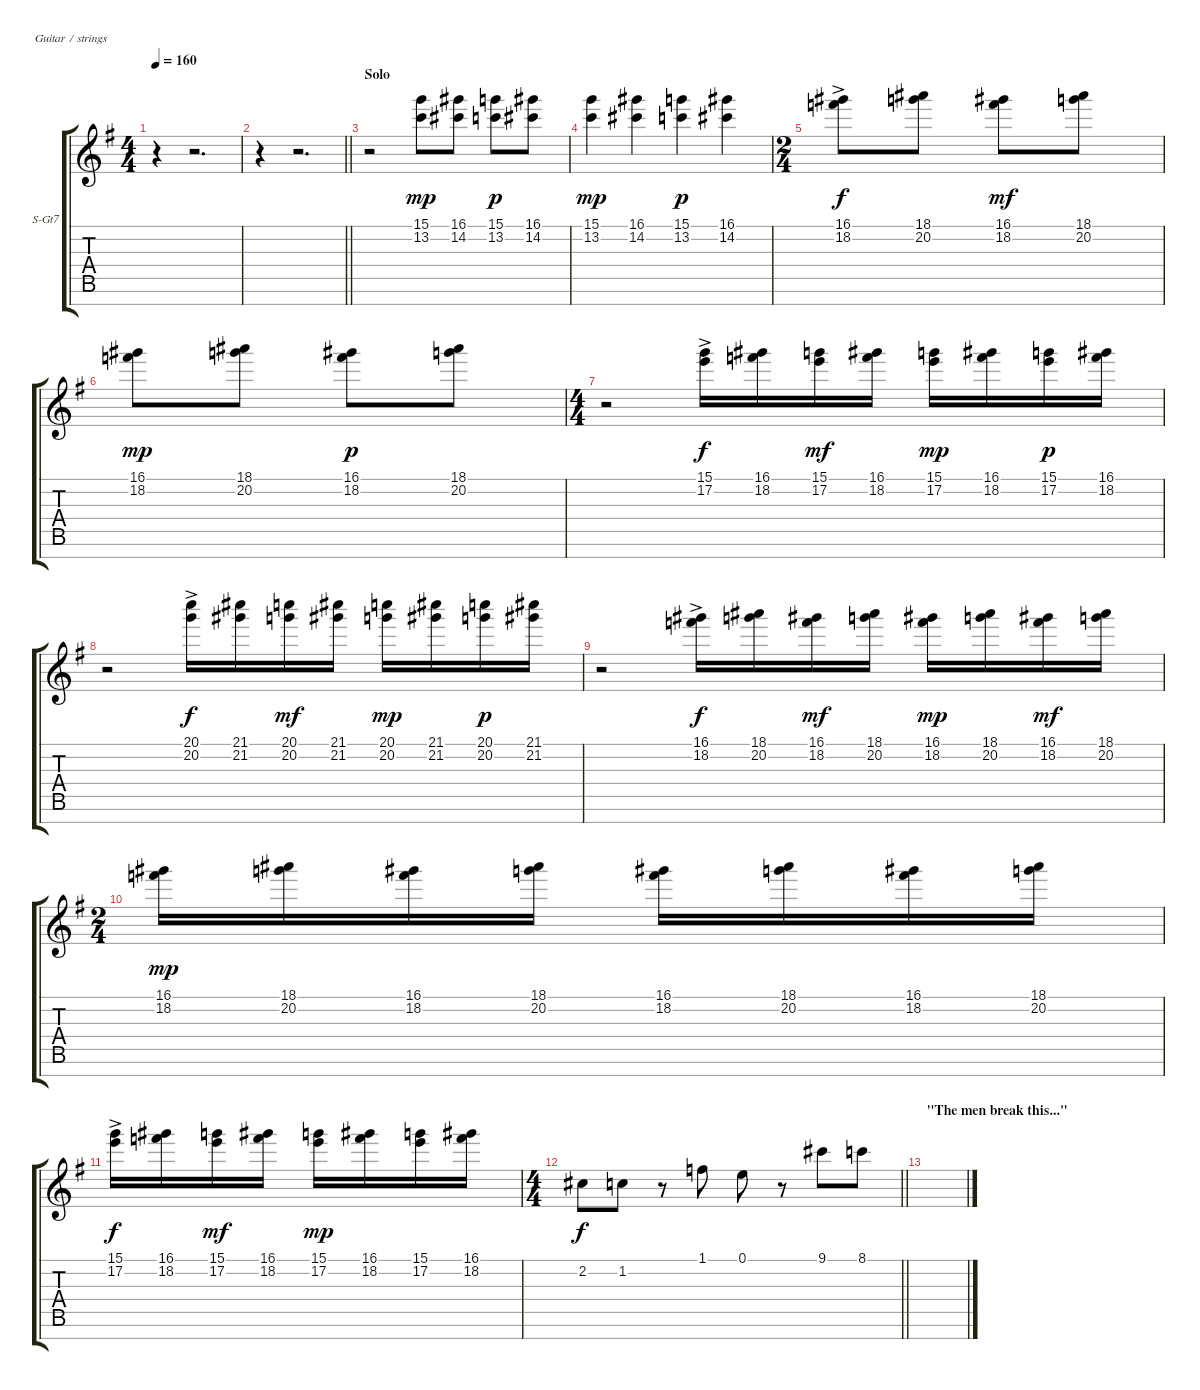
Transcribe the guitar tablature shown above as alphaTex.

\bracketExtendMode groupsimilarinstruments
\firstSystemTrackNameOrientation horizontal
\otherSystemsTrackNameOrientation horizontal
\track ("Keyboard 6 - Brat/Shagrath" "S-Gt7") {instrument flute}
\staff {score tabs}
\tuning (E4 B3 G3 D3 A2 E2 B1)
\displaytranspose 12
\ts (4 4)
\tempo 160
\clef g2
\ks g
r.4{dy f} r.2{d} |
\barLineRight lightlight
r.4 r.2{d} |
\section ("" "Solo")
r.2 (15.1 13.2).8{dy mp} (16.1 14.2).8 (15.1 13.2).8{dy p} (16.1 14.2).8 |
(15.1 13.2).4{dy mp} (16.1 14.2).4 (15.1 13.2).4{dy p} (16.1 14.2).4 |
\ts (2 4)
(16.1{ac} 18.2).8{dy f} (18.1 20.2).8 (16.1 18.2).8{dy mf} (18.1 20.2).8 |
(16.1 18.2).8{dy mp} (18.1 20.2).8 (16.1 18.2).8{dy p} (18.1 20.2).8 |
\ts (4 4)
r.2 (15.1{ac} 17.2).16{dy f} (16.1 18.2).16 (15.1 17.2).16{dy mf} (16.1 18.2).16 (15.1 17.2).16{dy mp} (16.1 18.2).16 (15.1 17.2).16{dy p} (16.1 18.2).16 |
r.2 (20.1{ac} 20.2).16{dy f} (21.1 21.2).16 (20.1 20.2).16{dy mf} (21.1 21.2).16 (20.1 20.2).16{dy mp} (21.1 21.2).16 (20.1 20.2).16{dy p} (21.1 21.2).16 |
r.2 (16.1{ac} 18.2).16{dy f} (18.1 20.2).16 (16.1 18.2).16{dy mf} (18.1 20.2).16 (16.1 18.2).16{dy mp} (18.1 20.2).16 (16.1 18.2).16{dy mf} (18.1 20.2).16 |
\ts (2 4)
(16.1 18.2).16{dy mp} (18.1 20.2).16 (16.1 18.2).16 (18.1 20.2).16 (16.1 18.2).16 (18.1 20.2).16 (16.1 18.2).16 (18.1 20.2).16 |
(15.1{ac} 17.2).16{dy f} (16.1 18.2).16 (15.1 17.2).16{dy mf} (16.1 18.2).16 (15.1 17.2).16{dy mp} (16.1 18.2).16 (15.1 17.2).16 (16.1 18.2).16 |
\ts (4 4)
\barLineRight lightlight
2.2.8{dy f} 1.2.8 r.8 1.1.8 0.1.8 r.8 9.1.8 8.1.8 |
\section ("" "\"The men break this...\"")
